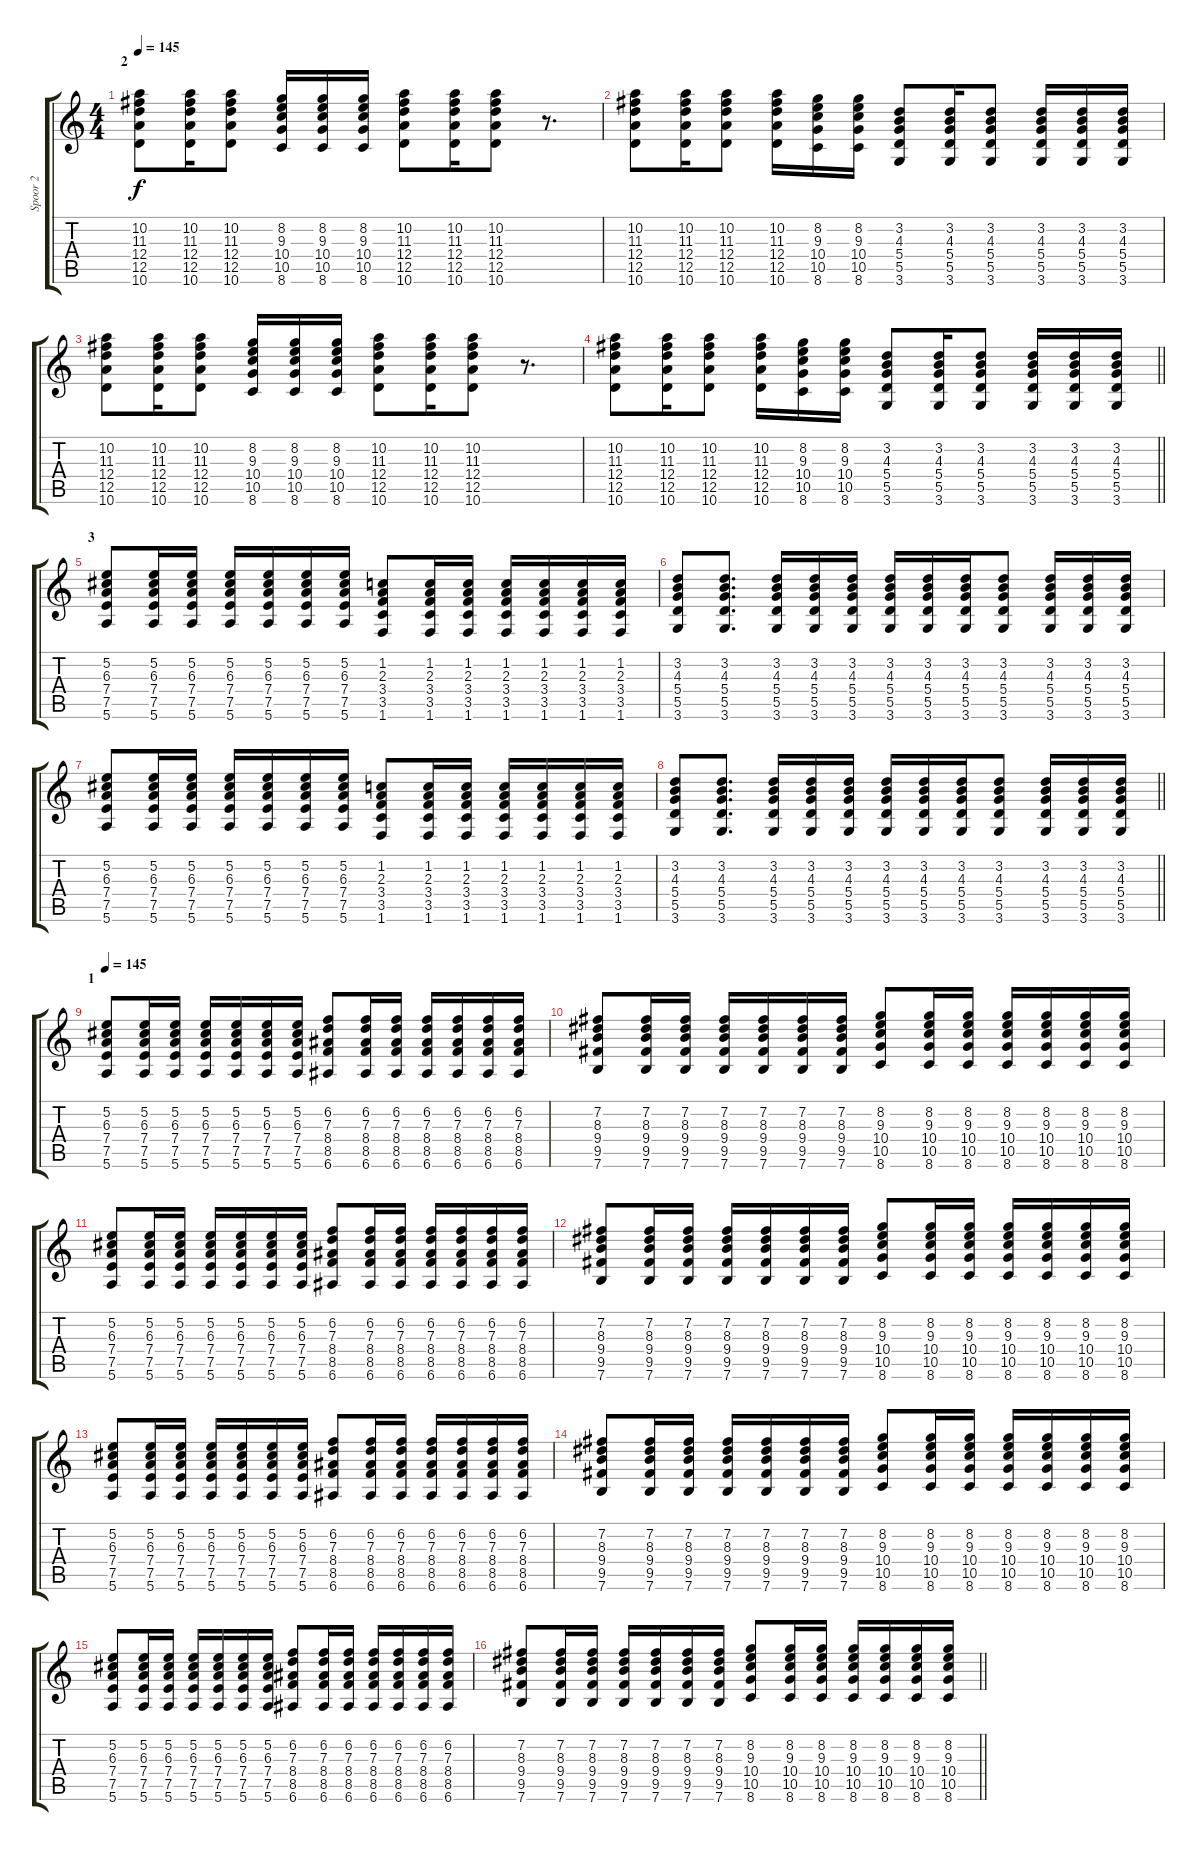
\track ("Spoor 2" "Spoor 2") {instrument overdrivenguitar}
\staff {score tabs}
\tuning (E4 B3 G3 D3 A2 E2) {hide}
\ts (4 4)
\section ("" "2")
\tempo 145
\clef g2
\ks c
(10.2 11.3 12.4 12.5 10.6).8{dy f} (10.2 11.3 12.4 12.5 10.6).16 (10.2 11.3 12.4 12.5 10.6).8 (8.2 9.3 10.4 10.5 8.6).16 (8.2 9.3 10.4 10.5 8.6).16 (8.2 9.3 10.4 10.5 8.6).16 (10.2 11.3 12.4 12.5 10.6).8 (10.2 11.3 12.4 12.5 10.6).16 (10.2 11.3 12.4 12.5 10.6).8 r.8{d} |
(10.2 11.3 12.4 12.5 10.6).8 (10.2 11.3 12.4 12.5 10.6).16 (10.2 11.3 12.4 12.5 10.6).8 (10.2 11.3 12.4 12.5 10.6).16 (8.2 9.3 10.4 10.5 8.6).16 (8.2 9.3 10.4 10.5 8.6).16 (3.2 4.3 5.4 5.5 3.6).8 (3.2 4.3 5.4 5.5 3.6).16 (3.2 4.3 5.4 5.5 3.6).8 (3.2 4.3 5.4 5.5 3.6).16 (3.2 4.3 5.4 5.5 3.6).16 (3.2 4.3 5.4 5.5 3.6).16 |
(10.2 11.3 12.4 12.5 10.6).8 (10.2 11.3 12.4 12.5 10.6).16 (10.2 11.3 12.4 12.5 10.6).8 (8.2 9.3 10.4 10.5 8.6).16 (8.2 9.3 10.4 10.5 8.6).16 (8.2 9.3 10.4 10.5 8.6).16 (10.2 11.3 12.4 12.5 10.6).8 (10.2 11.3 12.4 12.5 10.6).16 (10.2 11.3 12.4 12.5 10.6).8 r.8{d} |
\barLineRight lightlight
(10.2 11.3 12.4 12.5 10.6).8 (10.2 11.3 12.4 12.5 10.6).16 (10.2 11.3 12.4 12.5 10.6).8 (10.2 11.3 12.4 12.5 10.6).16 (8.2 9.3 10.4 10.5 8.6).16 (8.2 9.3 10.4 10.5 8.6).16 (3.2 4.3 5.4 5.5 3.6).8 (3.2 4.3 5.4 5.5 3.6).16 (3.2 4.3 5.4 5.5 3.6).8 (3.2 4.3 5.4 5.5 3.6).16 (3.2 4.3 5.4 5.5 3.6).16 (3.2 4.3 5.4 5.5 3.6).16 |
\section ("" "3")
(5.2 6.3 7.4 7.5 5.6).8 (5.2 6.3 7.4 7.5 5.6).16 (5.2 6.3 7.4 7.5 5.6).16 (5.2 6.3 7.4 7.5 5.6).16 (5.2 6.3 7.4 7.5 5.6).16 (5.2 6.3 7.4 7.5 5.6).16 (5.2 6.3 7.4 7.5 5.6).16 (1.2 2.3 3.4 3.5 1.6).8 (1.2 2.3 3.4 3.5 1.6).16 (1.2 2.3 3.4 3.5 1.6).16 (1.2 2.3 3.4 3.5 1.6).16 (1.2 2.3 3.4 3.5 1.6).16 (1.2 2.3 3.4 3.5 1.6).16 (1.2 2.3 3.4 3.5 1.6).16 |
(3.2 4.3 5.4 5.5 3.6).8 (3.2 4.3 5.4 5.5 3.6).8{d} (3.2 4.3 5.4 5.5 3.6).16 (3.2 4.3 5.4 5.5 3.6).16 (3.2 4.3 5.4 5.5 3.6).16 (3.2 4.3 5.4 5.5 3.6).16 (3.2 4.3 5.4 5.5 3.6).16 (3.2 4.3 5.4 5.5 3.6).16 (3.2 4.3 5.4 5.5 3.6).8 (3.2 4.3 5.4 5.5 3.6).16 (3.2 4.3 5.4 5.5 3.6).16 (3.2 4.3 5.4 5.5 3.6).16 |
(5.2 6.3 7.4 7.5 5.6).8 (5.2 6.3 7.4 7.5 5.6).16 (5.2 6.3 7.4 7.5 5.6).16 (5.2 6.3 7.4 7.5 5.6).16 (5.2 6.3 7.4 7.5 5.6).16 (5.2 6.3 7.4 7.5 5.6).16 (5.2 6.3 7.4 7.5 5.6).16 (1.2 2.3 3.4 3.5 1.6).8 (1.2 2.3 3.4 3.5 1.6).16 (1.2 2.3 3.4 3.5 1.6).16 (1.2 2.3 3.4 3.5 1.6).16 (1.2 2.3 3.4 3.5 1.6).16 (1.2 2.3 3.4 3.5 1.6).16 (1.2 2.3 3.4 3.5 1.6).16 |
\barLineRight lightlight
(3.2 4.3 5.4 5.5 3.6).8 (3.2 4.3 5.4 5.5 3.6).8{d} (3.2 4.3 5.4 5.5 3.6).16 (3.2 4.3 5.4 5.5 3.6).16 (3.2 4.3 5.4 5.5 3.6).16 (3.2 4.3 5.4 5.5 3.6).16 (3.2 4.3 5.4 5.5 3.6).16 (3.2 4.3 5.4 5.5 3.6).16 (3.2 4.3 5.4 5.5 3.6).8 (3.2 4.3 5.4 5.5 3.6).16 (3.2 4.3 5.4 5.5 3.6).16 (3.2 4.3 5.4 5.5 3.6).16 |
\section ("" "1")
\tempo 145
(5.2 6.3 7.4 7.5 5.6).8 (5.2 6.3 7.4 7.5 5.6).16 (5.2 6.3 7.4 7.5 5.6).16 (5.2 6.3 7.4 7.5 5.6).16 (5.2 6.3 7.4 7.5 5.6).16 (5.2 6.3 7.4 7.5 5.6).16 (5.2 6.3 7.4 7.5 5.6).16 (6.2 7.3 8.4 8.5 6.6).8 (6.2 7.3 8.4 8.5 6.6).16 (6.2 7.3 8.4 8.5 6.6).16 (6.2 7.3 8.4 8.5 6.6).16 (6.2 7.3 8.4 8.5 6.6).16 (6.2 7.3 8.4 8.5 6.6).16 (6.2 7.3 8.4 8.5 6.6).16 |
(7.2 8.3 9.4 9.5 7.6).8 (7.2 8.3 9.4 9.5 7.6).16 (7.2 8.3 9.4 9.5 7.6).16 (7.2 8.3 9.4 9.5 7.6).16 (7.2 8.3 9.4 9.5 7.6).16 (7.2 8.3 9.4 9.5 7.6).16 (7.2 8.3 9.4 9.5 7.6).16 (8.2 9.3 10.4 10.5 8.6).8 (8.2 9.3 10.4 10.5 8.6).16 (8.2 9.3 10.4 10.5 8.6).16 (8.2 9.3 10.4 10.5 8.6).16 (8.2 9.3 10.4 10.5 8.6).16 (8.2 9.3 10.4 10.5 8.6).16 (8.2 9.3 10.4 10.5 8.6).16 |
(5.2 6.3 7.4 7.5 5.6).8 (5.2 6.3 7.4 7.5 5.6).16 (5.2 6.3 7.4 7.5 5.6).16 (5.2 6.3 7.4 7.5 5.6).16 (5.2 6.3 7.4 7.5 5.6).16 (5.2 6.3 7.4 7.5 5.6).16 (5.2 6.3 7.4 7.5 5.6).16 (6.2 7.3 8.4 8.5 6.6).8 (6.2 7.3 8.4 8.5 6.6).16 (6.2 7.3 8.4 8.5 6.6).16 (6.2 7.3 8.4 8.5 6.6).16 (6.2 7.3 8.4 8.5 6.6).16 (6.2 7.3 8.4 8.5 6.6).16 (6.2 7.3 8.4 8.5 6.6).16 |
(7.2 8.3 9.4 9.5 7.6).8 (7.2 8.3 9.4 9.5 7.6).16 (7.2 8.3 9.4 9.5 7.6).16 (7.2 8.3 9.4 9.5 7.6).16 (7.2 8.3 9.4 9.5 7.6).16 (7.2 8.3 9.4 9.5 7.6).16 (7.2 8.3 9.4 9.5 7.6).16 (8.2 9.3 10.4 10.5 8.6).8 (8.2 9.3 10.4 10.5 8.6).16 (8.2 9.3 10.4 10.5 8.6).16 (8.2 9.3 10.4 10.5 8.6).16 (8.2 9.3 10.4 10.5 8.6).16 (8.2 9.3 10.4 10.5 8.6).16 (8.2 9.3 10.4 10.5 8.6).16 |
(5.2 6.3 7.4 7.5 5.6).8 (5.2 6.3 7.4 7.5 5.6).16 (5.2 6.3 7.4 7.5 5.6).16 (5.2 6.3 7.4 7.5 5.6).16 (5.2 6.3 7.4 7.5 5.6).16 (5.2 6.3 7.4 7.5 5.6).16 (5.2 6.3 7.4 7.5 5.6).16 (6.2 7.3 8.4 8.5 6.6).8 (6.2 7.3 8.4 8.5 6.6).16 (6.2 7.3 8.4 8.5 6.6).16 (6.2 7.3 8.4 8.5 6.6).16 (6.2 7.3 8.4 8.5 6.6).16 (6.2 7.3 8.4 8.5 6.6).16 (6.2 7.3 8.4 8.5 6.6).16 |
(7.2 8.3 9.4 9.5 7.6).8 (7.2 8.3 9.4 9.5 7.6).16 (7.2 8.3 9.4 9.5 7.6).16 (7.2 8.3 9.4 9.5 7.6).16 (7.2 8.3 9.4 9.5 7.6).16 (7.2 8.3 9.4 9.5 7.6).16 (7.2 8.3 9.4 9.5 7.6).16 (8.2 9.3 10.4 10.5 8.6).8 (8.2 9.3 10.4 10.5 8.6).16 (8.2 9.3 10.4 10.5 8.6).16 (8.2 9.3 10.4 10.5 8.6).16 (8.2 9.3 10.4 10.5 8.6).16 (8.2 9.3 10.4 10.5 8.6).16 (8.2 9.3 10.4 10.5 8.6).16 |
(5.2 6.3 7.4 7.5 5.6).8 (5.2 6.3 7.4 7.5 5.6).16 (5.2 6.3 7.4 7.5 5.6).16 (5.2 6.3 7.4 7.5 5.6).16 (5.2 6.3 7.4 7.5 5.6).16 (5.2 6.3 7.4 7.5 5.6).16 (5.2 6.3 7.4 7.5 5.6).16 (6.2 7.3 8.4 8.5 6.6).8 (6.2 7.3 8.4 8.5 6.6).16 (6.2 7.3 8.4 8.5 6.6).16 (6.2 7.3 8.4 8.5 6.6).16 (6.2 7.3 8.4 8.5 6.6).16 (6.2 7.3 8.4 8.5 6.6).16 (6.2 7.3 8.4 8.5 6.6).16 |
\barLineRight lightlight
(7.2 8.3 9.4 9.5 7.6).8 (7.2 8.3 9.4 9.5 7.6).16 (7.2 8.3 9.4 9.5 7.6).16 (7.2 8.3 9.4 9.5 7.6).16 (7.2 8.3 9.4 9.5 7.6).16 (7.2 8.3 9.4 9.5 7.6).16 (7.2 8.3 9.4 9.5 7.6).16 (8.2 9.3 10.4 10.5 8.6).8 (8.2 9.3 10.4 10.5 8.6).16 (8.2 9.3 10.4 10.5 8.6).16 (8.2 9.3 10.4 10.5 8.6).16 (8.2 9.3 10.4 10.5 8.6).16 (8.2 9.3 10.4 10.5 8.6).16 (8.2 9.3 10.4 10.5 8.6).16
